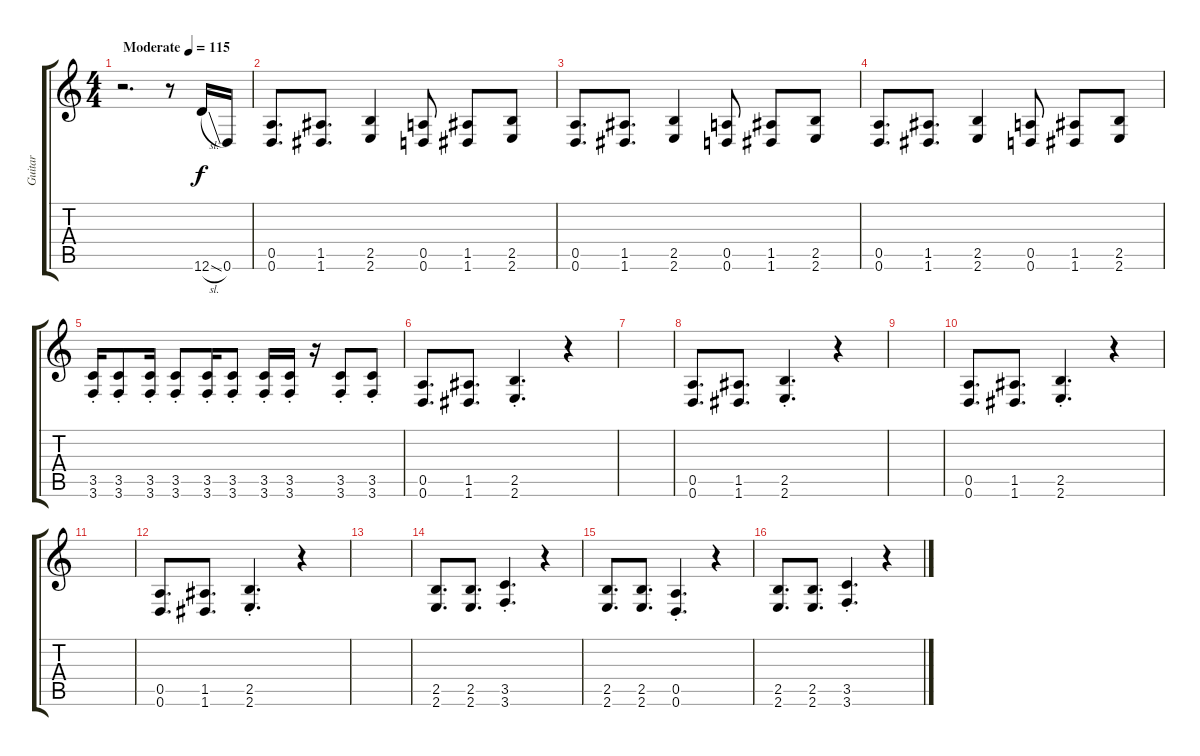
\track ("Guitar" "Guitar") {instrument distortionguitar}
\staff {score tabs}
\tuning (E4 B3 G3 D3 A2 D2) {hide}
\ts (4 4)
\tempo (115 "Moderate")
\clef g2
\ks c
r.2{d dy f instrument distortionguitar} r.8 12.6{sl}.16 0.6.16 |
(0.5 0.6).8{d} (1.5 1.6).8{d} (2.5 2.6).4 (0.5 0.6).8 (1.5 1.6).8 (2.5 2.6).8 |
(0.5 0.6).8{d} (1.5 1.6).8{d} (2.5 2.6).4 (0.5 0.6).8 (1.5 1.6).8 (2.5 2.6).8 |
(0.5 0.6).8{d} (1.5 1.6).8{d} (2.5 2.6).4 (0.5 0.6).8 (1.5 1.6).8 (2.5 2.6).8 |
(3.5{st} 3.6{st}).16 (3.5{st} 3.6{st}).8 (3.5{st} 3.6{st}).16 (3.5{st} 3.6{st}).8 (3.5{st} 3.6{st}).16 (3.5{st} 3.6{st}).8 (3.5{st} 3.6{st}).16 (3.5{st} 3.6{st}).16 r.16 (3.5{st} 3.6{st}).8 (3.5{st} 3.6{st}).8 |
(0.5 0.6).8{d} (1.5 1.6).8{d} (2.5{st} 2.6{st}).4{d} r.4 |
|
(0.5 0.6).8{d} (1.5 1.6).8{d} (2.5{st} 2.6{st}).4{d} r.4 |
|
(0.5 0.6).8{d} (1.5 1.6).8{d} (2.5{st} 2.6{st}).4{d} r.4 |
|
(0.5 0.6).8{d} (1.5 1.6).8{d} (2.5{st} 2.6{st}).4{d} r.4 |
|
(2.5 2.6).8{d} (2.5 2.6).8{d} (3.5{st} 3.6{st}).4{d} r.4 |
(2.5 2.6).8{d} (2.5 2.6).8{d} (0.5{st} 0.6{st}).4{d} r.4 |
(2.5 2.6).8{d} (2.5 2.6).8{d} (3.5{st} 3.6{st}).4{d} r.4
